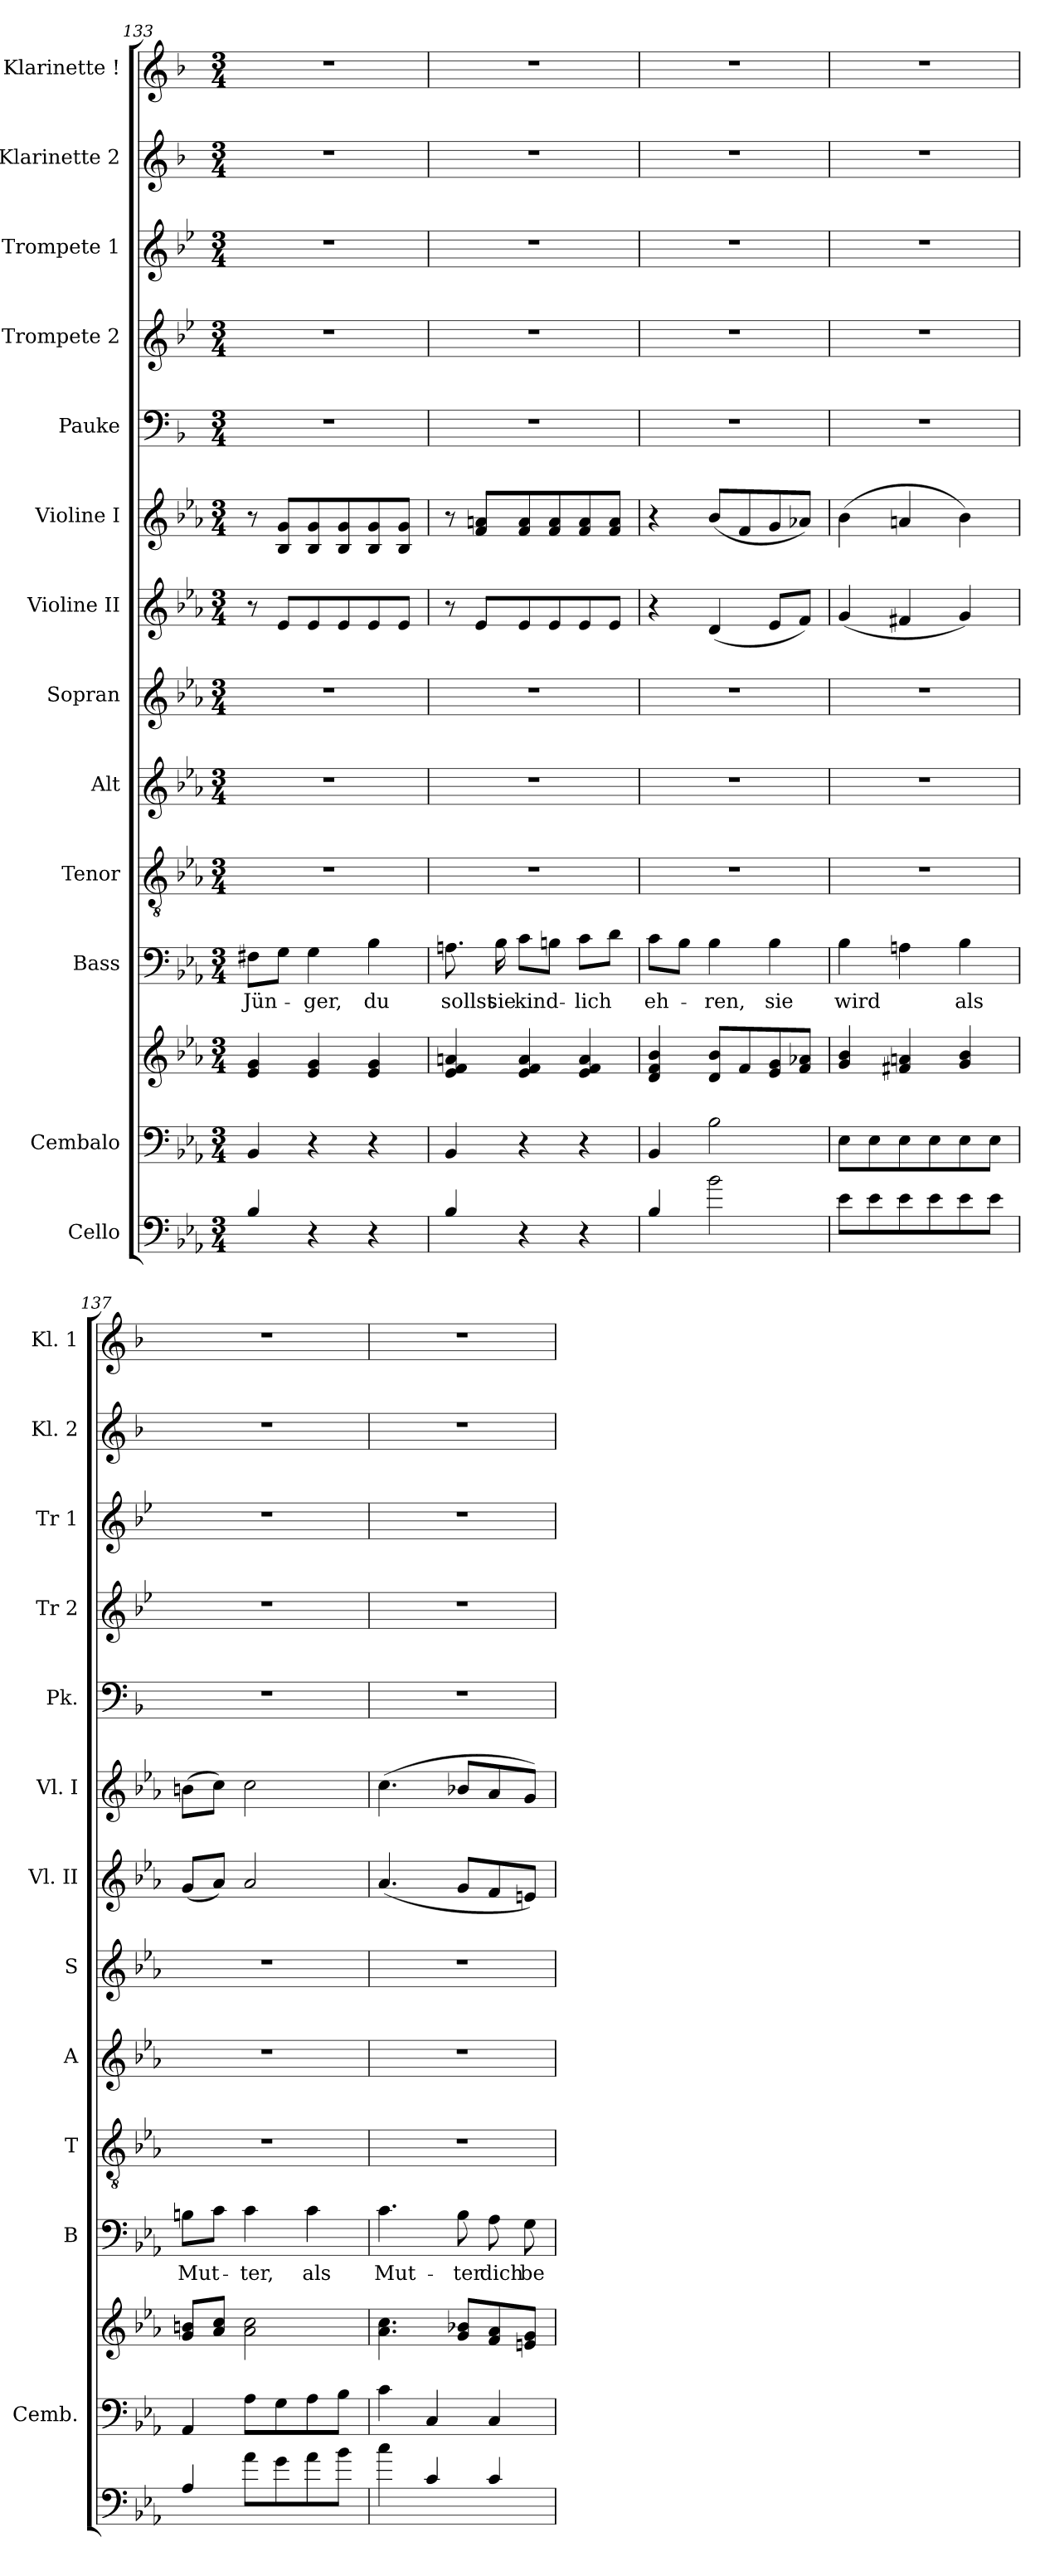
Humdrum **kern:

**kern	**kern	**kern	**kern	**text	**kern	**kern	**kern	**kern	**kern	**kern	**kern	**kern	**kern	**kern
*part13	*part12	*part12	*part11	*part11	*part10	*part9	*part8	*part7	*part6	*part5	*part4	*part3	*part2	*part1
*staff14	*staff13	*staff12	*staff11	*staff11	*staff10	*staff9	*staff8	*staff7	*staff6	*staff5	*staff4	*staff3	*staff2	*staff1
*I"Cello	*I"Cembalo	*	*I"Bass	*	*I"Tenor	*I"Alt	*I"Sopran	*I"Violine II	*I"Violine I	*I"Pauke	*I"Trompete 2	*I"Trompete 1	*I"Klarinette 2	*I"Klarinette !
*	*I'Cemb.	*	*I'B	*	*I'T	*I'A	*I'S	*I'Vl. II	*I'Vl. I	*I'Pk.	*I'Tr 2	*I'Tr 1	*I'Kl. 2	*I'Kl. 1
*clefF4	*clefF4	*clefG2	*clefF4	*	*clefGv2	*clefG2	*clefG2	*clefG2	*clefG2	*clefF4	*clefG2	*clefG2	*clefG2	*clefG2
*ITrd7c12	*	*	*	*	*	*	*	*	*	*ITrd1c2	*ITrd4c7	*ITrd4c7	*ITrd1c2	*ITrd1c2
*k[b-e-a-]	*k[b-e-a-]	*k[b-e-a-]	*k[b-e-a-]	*	*k[b-e-a-]	*k[b-e-a-]	*k[b-e-a-]	*k[b-e-a-]	*k[b-e-a-]	*k[b-e-a-]	*k[b-e-a-]	*k[b-e-a-]	*k[b-e-a-]	*k[b-e-a-]
*E-:	*E-:	*E-:	*E-:	*	*E-:	*E-:	*E-:	*E-:	*E-:	*E-:	*E-:	*E-:	*E-:	*E-:
*M3/4	*M3/4	*M3/4	*M3/4	*	*M3/4	*M3/4	*M3/4	*M3/4	*M3/4	*M3/4	*M3/4	*M3/4	*M3/4	*M3/4
=133	=133	=133	=133	=133	=133	=133	=133	=133	=133	=133	=133	=133	=133	=133
!	!	!	!	!LO:LY:b	!	!	!	!	!	!	!	!	!	!
4BB-/	4BB-/	4e-/ 4g/	8F#X\L	Jün-	2.r	2.r	2.r	8r	8r	2.r	2.r	2.r	2.r	2.r
.	.	.	8G\J	.	.	.	.	8e-/L	8B-/ 8g/L	.	.	.	.	.
!	!	!	!	!LO:LY:b	!	!	!	!	!	!	!	!	!	!
4r	4r	4e-/ 4g/	4G\	-ger,	.	.	.	8e-/	8B-/ 8g/	.	.	.	.	.
.	.	.	.	.	.	.	.	8e-/	8B-/ 8g/	.	.	.	.	.
!	!	!	!	!LO:LY:b	!	!	!	!	!	!	!	!	!	!
4r	4r	4e-/ 4g/	4B-\	du	.	.	.	8e-/	8B-/ 8g/	.	.	.	.	.
.	.	.	.	.	.	.	.	8e-/J	8B-/ 8g/J	.	.	.	.	.
=134	=134	=134	=134	=134	=134	=134	=134	=134	=134	=134	=134	=134	=134	=134
!	!	!	!	!LO:LY:b	!	!	!	!	!	!	!	!	!	!
4BB-/	4BB-/	4e-/ 4f/ 4an/	8.An\	sollst	2.r	2.r	2.r	8r	8r	2.r	2.r	2.r	2.r	2.r
.	.	.	.	.	.	.	.	8e-/L	8f/ 8an/L	.	.	.	.	.
!	!	!	!	!LO:LY:b	!	!	!	!	!	!	!	!	!	!
.	.	.	16B-\	sie	.	.	.	.	.	.	.	.	.	.
!	!	!	!	!LO:LY:b	!	!	!	!	!	!	!	!	!	!
4r	4r	4e-/ 4f/ 4a/	8c\L	kind-	.	.	.	8e-/	8f/ 8a/	.	.	.	.	.
.	.	.	8Bn\J	.	.	.	.	8e-/	8f/ 8a/	.	.	.	.	.
!	!	!	!	!LO:LY:b	!	!	!	!	!	!	!	!	!	!
4r	4r	4e-/ 4f/ 4a/	8c\L	-lich	.	.	.	8e-/	8f/ 8a/	.	.	.	.	.
.	.	.	8d\J	.	.	.	.	8e-/J	8f/ 8a/J	.	.	.	.	.
=135	=135	=135	=135	=135	=135	=135	=135	=135	=135	=135	=135	=135	=135	=135
!	!	!	!	!LO:LY:b	!	!	!	!	!	!	!	!	!	!
4BB-/	4BB-/	4d/ 4f/ 4b-/	8c\L	eh-	2.r	2.r	2.r	4r	4r	2.r	2.r	2.r	2.r	2.r
.	.	.	8B-\J	.	.	.	.	.	.	.	.	.	.	.
!	!	!	!	!LO:LY:b	!	!	!	!	!	!	!	!	!	!
2B-\	2B-\	8d/ 8b-/L	4B-\	-ren,	.	.	.	(<4d/	(<8b-/L	.	.	.	.	.
.	.	8f/	.	.	.	.	.	.	8f/	.	.	.	.	.
!	!	!	!	!LO:LY:b	!	!	!	!	!	!	!	!	!	!
.	.	8e-/ 8g/	4B-\	sie	.	.	.	8e-/L	8g/	.	.	.	.	.
.	.	8f/ 8a-X/J	.	.	.	.	.	8f/J)	8a-X/J)	.	.	.	.	.
=136	=136	=136	=136	=136	=136	=136	=136	=136	=136	=136	=136	=136	=136	=136
!	!	!	!	!LO:LY:b	!	!	!	!	!	!	!	!	!	!
8E-\L	8E-\L	4g/ 4b-/	4B-\	wird	2.r	2.r	2.r	(<4g/	(<4b-\	2.r	2.r	2.r	2.r	2.r
8E-\	8E-\	.	.	.	.	.	.	.	.	.	.	.	.	.
8E-\	8E-\	4f#X/ 4an/	4An\	.	.	.	.	4f#X/	4an/	.	.	.	.	.
8E-\	8E-\	.	.	.	.	.	.	.	.	.	.	.	.	.
!	!	!	!	!LO:LY:b	!	!	!	!	!	!	!	!	!	!
8E-\	8E-\	4g/ 4b-/	4B-\	als	.	.	.	4g/)	4b-\)	.	.	.	.	.
8E-\J	8E-\J	.	.	.	.	.	.	.	.	.	.	.	.	.
=137	=137	=137	=137	=137	=137	=137	=137	=137	=137	=137	=137	=137	=137	=137
!	!	!	!	!LO:LY:b	!	!	!	!	!	!	!	!	!	!
4AA-/	4AA-/	8g/ 8bn/L	8Bn\L	Mut-	2.r	2.r	2.r	(<8g/L	(>8bn\L	2.r	2.r	2.r	2.r	2.r
.	.	8a-/ 8cc/J	8c\J	.	.	.	.	8a-/J)	8cc\J)	.	.	.	.	.
!	!	!	!	!LO:LY:b	!	!	!	!	!	!	!	!	!	!
8A-\L	8A-\L	2a-\ 2cc\	4c\	-ter,	.	.	.	2a-/	2cc\	.	.	.	.	.
8G\	8G\	.	.	.	.	.	.	.	.	.	.	.	.	.
!	!	!	!	!LO:LY:b	!	!	!	!	!	!	!	!	!	!
8A-\	8A-\	.	4c\	als	.	.	.	.	.	.	.	.	.	.
8B-\J	8B-\J	.	.	.	.	.	.	.	.	.	.	.	.	.
=138	=138	=138	=138	=138	=138	=138	=138	=138	=138	=138	=138	=138	=138	=138
!	!	!	!	!LO:LY:b	!	!	!	!	!	!	!	!	!	!
4c\	4c\	4.a-\ 4.cc\	4.c\	Mut-	2.r	2.r	2.r	(<4.a-/	(4.cc\	2.r	2.r	2.r	2.r	2.r
4C/	4C/	.	.	.	.	.	.	.	.	.	.	.	.	.
!	!	!	!	!LO:LY:b	!	!	!	!	!	!	!	!	!	!
.	.	8g/ 8b-X/L	8B-\	-ter	.	.	.	8g/L	8b-X/L	.	.	.	.	.
!	!	!	!	!LO:LY:b	!	!	!	!	!	!	!	!	!	!
4C/	4C/	8f/ 8a-/	8A-\	dich	.	.	.	8f/	8a-/	.	.	.	.	.
!	!	!	!	!LO:LY:b	!	!	!	!	!	!	!	!	!	!
.	.	8en/ 8g/J	8G\	be-	.	.	.	8en/J)	8g/J)	.	.	.	.	.
=	=	=	=	=	=	=	=	=	=	=	=	=	=	=
*-	*-	*-	*-	*-	*-	*-	*-	*-	*-	*-	*-	*-	*-	*-
